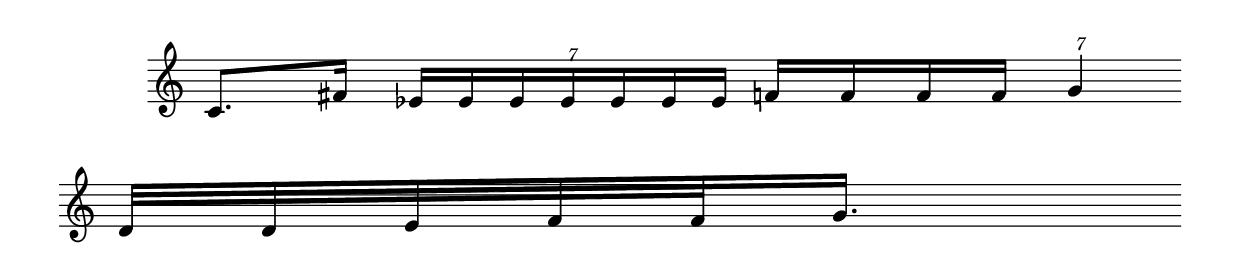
#(ly:set-option 'midi-extension "mid")
\version "2.12.3"
\include "english.ly"
\header{ 
}
%{
S--M ggggggg mmmm P------

RRgmmP--
%}
melody = {
\once \override Staff.TimeSignature #'stencil = ##f
\clef treble
\key c 
\major
\cadenzaOn
  c'8.[ fs'16] \times 4/7{ ef'16[ ef'16 ef'16 ef'16 ef'16 ef'16 ef'16] }  f'16[ f'16 f'16 f'16] \times 4/7{ g'4 }  \bar "" \break 
  d'32[ d'32 ef'32 f'32 f'32 g'16.] \bar "" \break 
 }
text = \lyricmode {
                    
}
\score{

<<
\new Voice = "one" {
\melody
}
\new Lyrics \lyricsto "one" \text
>>
\layout {
\context {
\Score
}
}
\midi {
\context {
\Score
tempoWholesPerMinute = #(ly:make-moment 200 4)
}
}
}